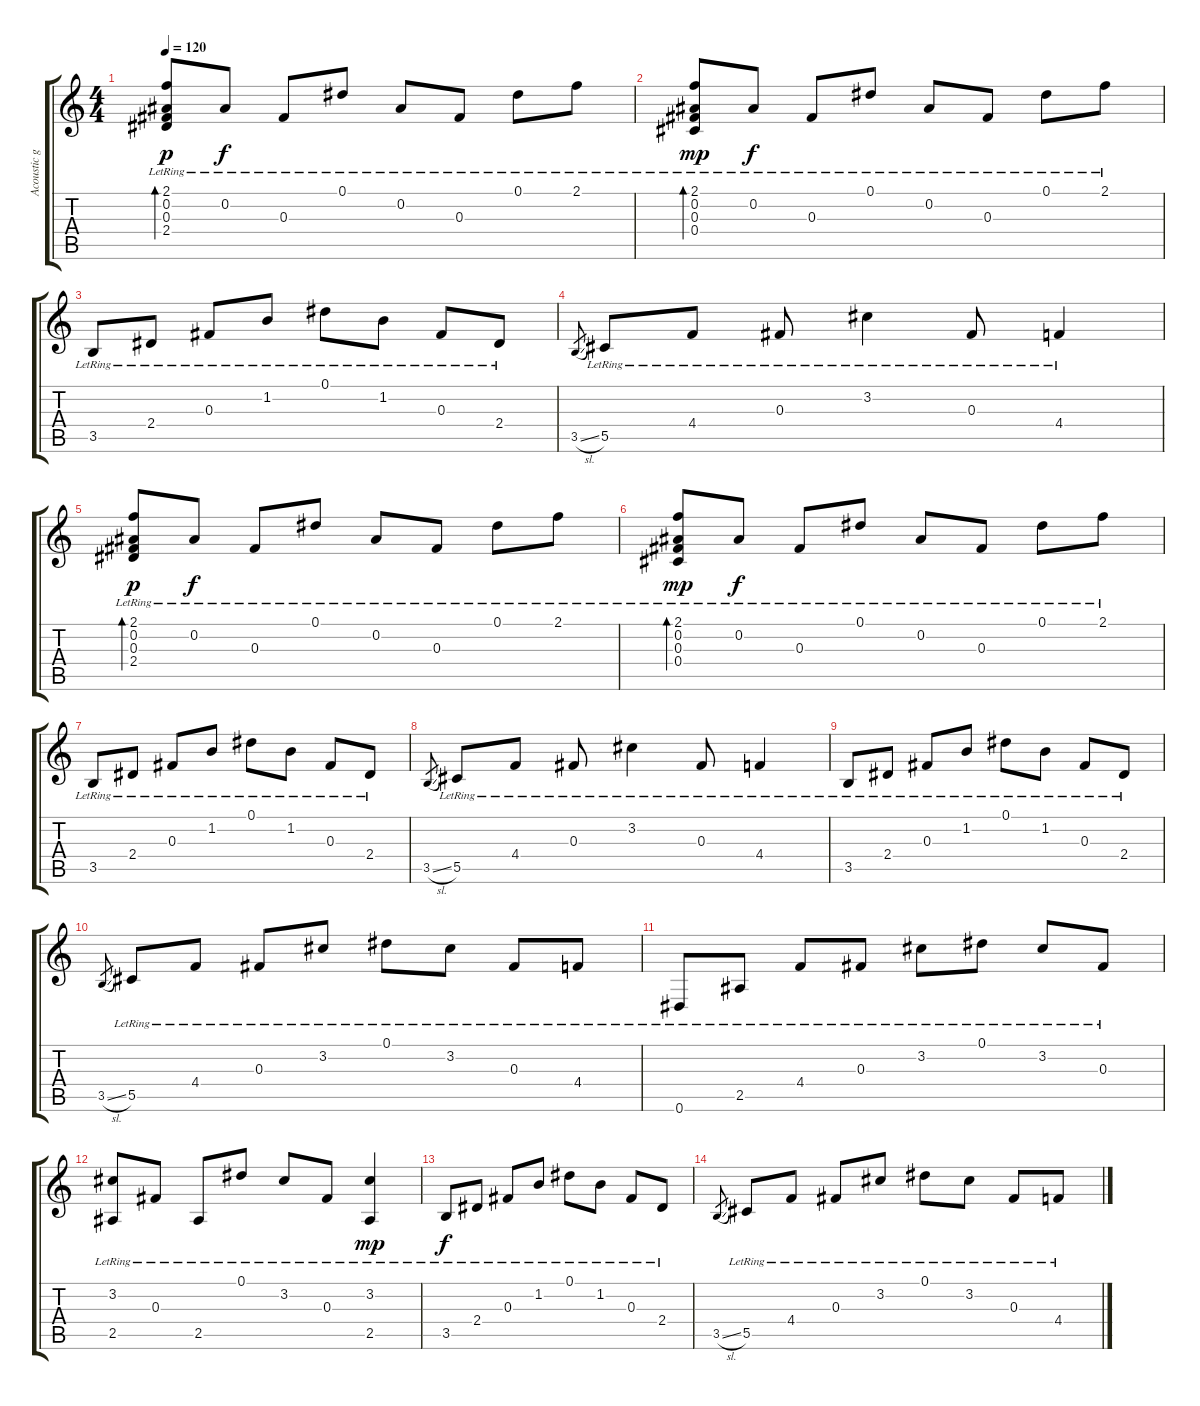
\track ("Acoustic guitar" "Acoustic g") {instrument acousticguitarsteel}
\staff {score tabs}
\tuning (Eb4 Bb3 Gb3 Db3 Ab2 Eb2) {hide}
\ts (4 4)
\tempo 120
\clef g2
\ks c
(2.1{lr} 0.2{lr} 0.3{lr} 2.4{lr}).8{bd 120 dy p} 0.2{lr}.8{dy f} 0.3{lr}.8 0.1{lr}.8 0.2{lr}.8 0.3{lr}.8 0.1{lr}.8 2.1{lr}.8 |
(2.1{lr} 0.2{lr} 0.3{lr} 0.4{lr}).8{bd 120 dy mp} 0.2{lr}.8{dy f} 0.3{lr}.8 0.1{lr}.8 0.2{lr}.8 0.3{lr}.8 0.1{lr}.8 2.1{lr}.8 |
3.5{lr}.8 2.4{lr}.8 0.3{lr}.8 1.2{lr}.8 0.1{lr}.8 1.2{lr}.8 0.3{lr}.8 2.4{lr}.8 |
3.5{sl}.8{gr} 5.5{lr}.8 4.4{lr}.8 0.3{lr}.8 3.2{lr}.4 0.3{lr}.8 4.4{lr}.4 |
(2.1{lr} 0.2{lr} 0.3{lr} 2.4{lr}).8{bd 120 dy p} 0.2{lr}.8{dy f} 0.3{lr}.8 0.1{lr}.8 0.2{lr}.8 0.3{lr}.8 0.1{lr}.8 2.1{lr}.8 |
(2.1{lr} 0.2{lr} 0.3{lr} 0.4{lr}).8{bd 120 dy mp} 0.2{lr}.8{dy f} 0.3{lr}.8 0.1{lr}.8 0.2{lr}.8 0.3{lr}.8 0.1{lr}.8 2.1{lr}.8 |
3.5{lr}.8 2.4{lr}.8 0.3{lr}.8 1.2{lr}.8 0.1{lr}.8 1.2{lr}.8 0.3{lr}.8 2.4{lr}.8 |
3.5{sl}.8{gr} 5.5{lr}.8 4.4{lr}.8 0.3{lr}.8 3.2{lr}.4 0.3{lr}.8 4.4{lr}.4 |
3.5{lr}.8 2.4{lr}.8 0.3{lr}.8 1.2{lr}.8 0.1{lr}.8 1.2{lr}.8 0.3{lr}.8 2.4{lr}.8 |
3.5{sl}.8{gr} 5.5{lr}.8 4.4{lr}.8 0.3{lr}.8 3.2{lr}.8 0.1{lr}.8 3.2{lr}.8 0.3{lr}.8 4.4{lr}.8 |
0.6{lr}.8 2.5{lr}.8 4.4{lr}.8 0.3{lr}.8 3.2{lr}.8 0.1{lr}.8 3.2{lr}.8 0.3{lr}.8 |
(3.2{lr} 2.5{lr}).8 0.3{lr}.8 2.5{lr}.8 0.1{lr}.8 3.2{lr}.8 0.3{lr}.8 (3.2{lr} 2.5{lr}).4{dy mp} |
3.5{lr}.8{dy f} 2.4{lr}.8 0.3{lr}.8 1.2{lr}.8 0.1{lr}.8 1.2{lr}.8 0.3{lr}.8 2.4{lr}.8 |
3.5{sl}.8{gr} 5.5{lr}.8 4.4{lr}.8 0.3{lr}.8 3.2{lr}.8 0.1{lr}.8 3.2{lr}.8 0.3{lr}.8 4.4{lr}.8
